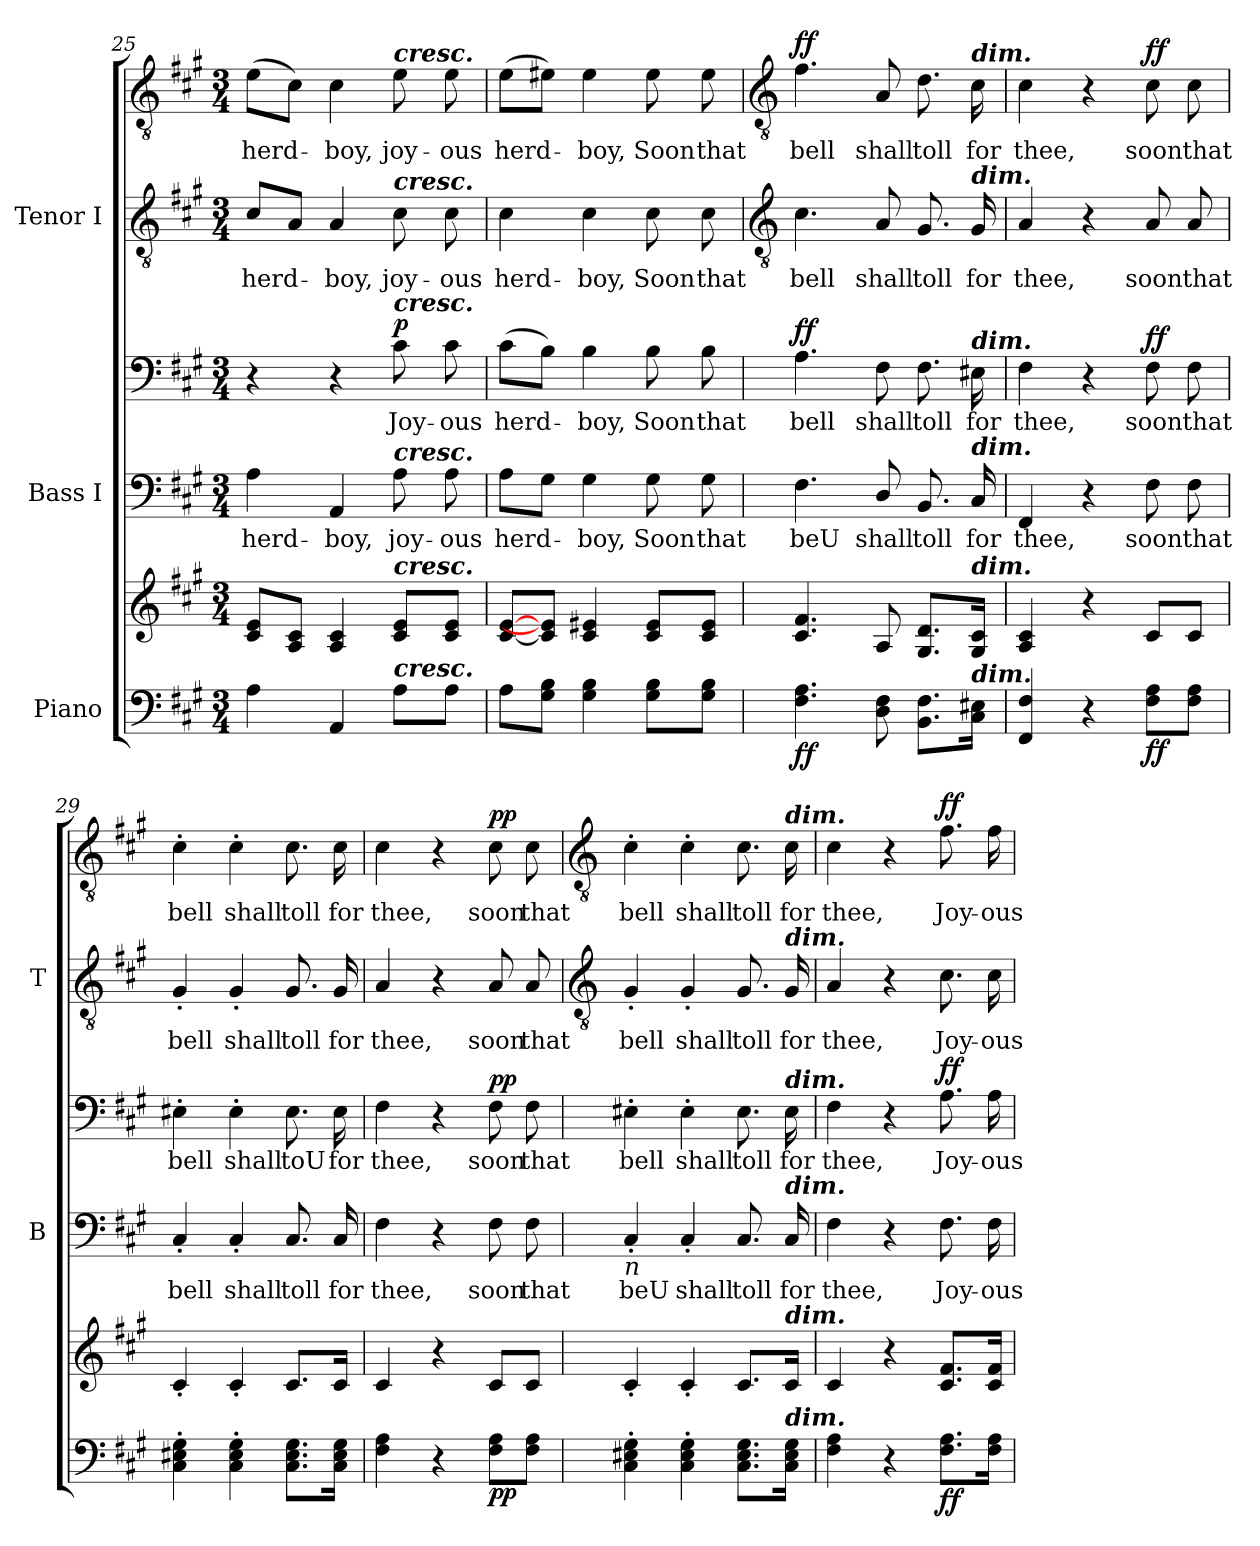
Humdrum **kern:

**kern	**kern	**dynam	**kern	**text	**kern	**text	**dynam	**kern	**text	**kern	**text	**dynam
*part3	*part3	*part3	*part2	*part2	*part2	*part2	*part2	*part1	*part1	*part1	*part1	*part1
*staff6	*staff5	*staff5/6	*staff4	*staff4	*staff3	*staff3	*staff3/4	*staff2	*staff2	*staff1	*staff1	*staff1/2
*I"Piano	*	*	*I"Bass I	*	*	*	*	*I"Tenor I	*	*	*	*
*	*	*	*I'B	*	*	*	*	*I'T	*	*	*	*
*clefF4	*clefG2	*	*clefF4	*	*clefF4	*	*	*clefGv2	*	*clefGv2	*	*
*k[f#c#g#]	*k[f#c#g#]	*	*k[f#c#g#]	*	*k[f#c#g#]	*	*	*k[f#c#g#]	*	*k[f#c#g#]	*	*
*A:	*A:	*	*A:	*	*A:	*	*	*A:	*	*A:	*	*
*M3/4	*M3/4	*	*M3/4	*	*M3/4	*	*	*M3/4	*	*M3/4	*	*
=25	=25	=25	=25	=25	=25	=25	=25	=25	=25	=25	=25	=25
!	!	!	!	!LO:LY:b	!	!	!	!	!LO:LY:b	!	!LO:LY:b	!
4A	8c# 8eL	.	4A	herd-	4r	.	.	8c#/L	herd-	(>8eL	herd-	.
.	8A 8c#J	.	.	.	.	.	.	8A/J	.	8c#J)	.	.
!	!	!	!	!LO:LY:b	!	!	!	!	!LO:LY:b	!	!LO:LY:b	!
4AA	4A 4c#	.	4AA	-boy,	4r	.	.	4A	boy,	4c#	boy,	.
!	!	!	!	!	!	!	!	!	!	!LO:TX:a:Bi:t=cresc.	!	!
!	!	!	!	!	!	!	!	!LO:TX:a:Bi:t=cresc.	!	!	!	!
!	!	!	!	!	!LO:TX:a:Bi:t=cresc.	!	!	!	!	!	!	!
!	!	!	!LO:TX:a:Bi:t=cresc.	!	!	!	!	!	!	!	!	!
!	!LO:TX:a:Bi:t=cresc.	!	!	!	!	!	!	!	!	!	!	!
!LO:TX:a:Bi:t=cresc.	!	!	!	!	!	!	!	!	!	!	!	!
!	!	!	!	!LO:LY:b	!	!LO:LY:b	!LO:DY:b	!	!LO:LY:b	!	!LO:LY:b	!
8AL	8c# 8eL	.	8A	joy-	8c#	Joy-	p	8c#	joy-	8e	joy-	.
!	!	!	!	!LO:LY:b	!	!LO:LY:b	!	!	!LO:LY:b	!	!LO:LY:b	!
8AJ	8c# 8eJ	.	8A	-ous	8c#	-ous	.	8c#	-ous	8e	-ous	.
=26	=26	=26	=26	=26	=26	=26	=26	=26	=26	=26	=26	=26
!	!	!	!	!LO:LY:b	!	!LO:LY:b	!	!	!LO:LY:b	!	!LO:LY:b	!
8AL	[8c# [8eL	.	8AL	herd-	(>8c#L	herd-	.	4c#	herd-	(>8eL	herd-	.
8G# 8BJ	8c#] 8e#]J	.	8G#J	.	8BJ)	.	.	.	.	8e#XJ)	.	.
!	!	!	!	!LO:LY:b	!	!LO:LY:b	!	!	!LO:LY:b	!	!LO:LY:b	!
4G# 4B	4c# 4e#	.	4G#	boy,	4B	boy,	.	4c#	-boy,	4e#	boy,	.
!	!	!	!	!LO:LY:b	!	!LO:LY:b	!	!	!LO:LY:b	!	!LO:LY:b	!
8G# 8BL	8c# 8e#L	.	8G#	Soon	8B	Soon	.	8c#	Soon	8e#	Soon	.
!	!	!	!	!LO:LY:b	!	!LO:LY:b	!	!	!LO:LY:b	!	!LO:LY:b	!
8G# 8BJ	8c# 8e#J	.	8G#	that	8B	that	.	8c#	that	8e#	that	.
!!LO:LB:g=z
=27	=27	=27	=27	=27	=27	=27	=27	=27	=27	=27	=27	=27
*	*	*	*	*	*	*	*	*clefGv2	*	*clefGv2	*	*
!	!	!LO:DY:b=2	!	!LO:LY:b	!	!LO:LY:b	!	!	!LO:LY:b	!	!LO:LY:b	!
!	!	!LO:DY:n=1:b	!	!	!	!	!LO:DY:b=2	!	!	!	!	!
!	!	!	!	!	!	!	!LO:DY:n=1:b	!	!	!	!	!LO:DY:b=2
!	!	!	!	!	!	!	!	!	!	!	!	!LO:DY:n=1:b
4.F# 4.A	4.c# 4.f#	f f	4.F#	beU	4.A	bell	f f	4.c#	bell	4.f#	bell	f f
!	!	!	!	!LO:LY:b	!	!LO:LY:b	!	!	!LO:LY:b	!	!LO:LY:b	!
8D 8F#	8A	.	8D/	shall	8F#	shall	.	8A	shall	8A	shall	.
!	!	!	!	!LO:LY:b	!	!LO:LY:b	!	!	!LO:LY:b	!	!LO:LY:b	!
8.BB 8.F#L	8.G# 8.dL	.	8.BB	toll	8.F#	toll	.	8.G#	toll	8.d	toll	.
!	!	!	!	!	!	!	!	!	!	!LO:TX:a:Bi:t=dim.	!	!
!	!	!	!	!	!	!	!	!LO:TX:a:Bi:t=dim.	!	!	!	!
!	!	!	!	!	!LO:TX:a:Bi:t=dim.	!	!	!	!	!	!	!
!	!	!	!LO:TX:a:Bi:t=dim.	!	!	!	!	!	!	!	!	!
!	!LO:TX:a:Bi:t=dim.	!	!	!	!	!	!	!	!	!	!	!
!LO:TX:a:Bi:t=dim.	!	!	!	!	!	!	!	!	!	!	!	!
!	!	!	!	!LO:LY:b	!	!LO:LY:b	!	!	!LO:LY:b	!	!LO:LY:b	!
16C# 16E#XJ	16G# 16c#J	.	16C#	for	16E#X	for	.	16G#	for	16c#	for	.
=28	=28	=28	=28	=28	=28	=28	=28	=28	=28	=28	=28	=28
!	!	!	!	!LO:LY:b	!	!LO:LY:b	!	!	!LO:LY:b	!	!LO:LY:b	!
4FF# 4F#	4A 4c#	.	4FF#	thee,	4F#	thee,	.	4A	thee,	4c#	thee,	.
4r	4r	.	4r	.	4r	.	.	4r	.	4r	.	.
!	!	!LO:DY:b=2	!	!LO:LY:b	!	!LO:LY:b	!	!	!LO:LY:b	!	!LO:LY:b	!
!	!	!LO:DY:n=1:b	!	!	!	!	!LO:DY:b=2	!	!	!	!	!
!	!	!	!	!	!	!	!LO:DY:n=1:b	!	!	!	!	!LO:DY:b=2
!	!	!	!	!	!	!	!	!	!	!	!	!LO:DY:n=1:b
8F# 8AL	8c#L	f f	8F#	soon	8F#	soon	f f	8A	soon	8c#	soon	f f
!	!	!	!	!LO:LY:b	!	!LO:LY:b	!	!	!LO:LY:b	!	!LO:LY:b	!
8F# 8AJ	8c#J	.	8F#	that	8F#	that	.	8A	that	8c#	that	.
=29	=29	=29	=29	=29	=29	=29	=29	=29	=29	=29	=29	=29
!	!	!	!	!LO:LY:b	!	!LO:LY:b	!	!	!LO:LY:b	!	!LO:LY:b	!
4C#' 4E#X' 4G#'	4c#'	.	4C#'	bell	4E#X'	bell	.	4G#'	bell	4c#'	bell	.
!	!	!	!	!LO:LY:b	!	!LO:LY:b	!	!	!LO:LY:b	!	!LO:LY:b	!
4C#' 4E#' 4G#'	4c#'	.	4C#'	shall	4E#'	shall	.	4G#'	shall	4c#'	shall	.
!	!	!	!	!LO:LY:b	!	!LO:LY:b	!	!	!LO:LY:b	!	!LO:LY:b	!
8.C# 8.E# 8.G#L	8.c#L	.	8.C#	toll	8.E#	toU	.	8.G#	toll	8.c#	toll	.
!	!	!	!	!LO:LY:b	!	!LO:LY:b	!	!	!LO:LY:b	!	!LO:LY:b	!
16C# 16E# 16G#J	16c#J	.	16C#	for	16E#	for	.	16G#	for	16c#	for	.
=30	=30	=30	=30	=30	=30	=30	=30	=30	=30	=30	=30	=30
!	!	!	!	!LO:LY:b	!	!LO:LY:b	!	!	!LO:LY:b	!	!LO:LY:b	!
4F# 4A	4c#	.	4F#	thee,	4F#	thee,	.	4A	thee,	4c#	thee,	.
4r	4r	.	4r	.	4r	.	.	4r	.	4r	.	.
!	!	!LO:DY:b=2	!	!LO:LY:b	!	!LO:LY:b	!	!	!LO:LY:b	!	!LO:LY:b	!
!	!	!LO:DY:n=1:b	!	!	!	!	!LO:DY:b=2	!	!	!	!	!
!	!	!	!	!	!	!	!LO:DY:n=1:b	!	!	!	!	!LO:DY:b=2
!	!	!	!	!	!	!	!	!	!	!	!	!LO:DY:n=1:b
8F# 8AL	8c#L	p p	8F#	soon	8F#	soon	p p	8A	soon	8c#	soon	p p
!	!	!	!	!LO:LY:b	!	!LO:LY:b	!	!	!LO:LY:b	!	!LO:LY:b	!
8F# 8AJ	8c#J	.	8F#	that	8F#	that	.	8A	that	8c#	that	.
!!LO:LB:g=z
=31	=31	=31	=31	=31	=31	=31	=31	=31	=31	=31	=31	=31
*	*	*	*	*	*	*	*	*clefGv2	*	*clefGv2	*	*
!	!	!	!LO:TX:b:i:t=n	!	!	!	!	!	!	!	!	!
!	!	!	!	!LO:LY:b	!	!LO:LY:b	!	!	!LO:LY:b	!	!LO:LY:b	!
4C#' 4E#X' 4G#'	4c#'	.	4C#'	beU	4E#X'	bell	.	4G#'	bell	4c#'	bell	.
!	!	!	!	!LO:LY:b	!	!LO:LY:b	!	!	!LO:LY:b	!	!LO:LY:b	!
4C#' 4E#' 4G#'	4c#'	.	4C#'	shall	4E#'	shall	.	4G#'	shall	4c#'	shall	.
!	!	!	!	!LO:LY:b	!	!LO:LY:b	!	!	!LO:LY:b	!	!LO:LY:b	!
8.C# 8.E# 8.G#L	8.c#L	.	8.C#	toll	8.E#	toll	.	8.G#	toll	8.c#	toll	.
!	!	!	!	!	!	!	!	!	!	!LO:TX:a:Bi:t=dim.	!	!
!	!	!	!	!	!	!	!	!LO:TX:a:Bi:t=dim.	!	!	!	!
!	!	!	!	!	!LO:TX:a:Bi:t=dim.	!	!	!	!	!	!	!
!	!	!	!LO:TX:a:Bi:t=dim.	!	!	!	!	!	!	!	!	!
!	!LO:TX:a:Bi:t=dim.	!	!	!	!	!	!	!	!	!	!	!
!LO:TX:a:Bi:t=dim.	!	!	!	!	!	!	!	!	!	!	!	!
!	!	!	!	!LO:LY:b	!	!LO:LY:b	!	!	!LO:LY:b	!	!LO:LY:b	!
16C# 16E# 16G#J	16c#J	.	16C#	for	16E#	for	.	16G#	for	16c#	for	.
=32	=32	=32	=32	=32	=32	=32	=32	=32	=32	=32	=32	=32
!	!	!	!	!LO:LY:b	!	!LO:LY:b	!	!	!LO:LY:b	!	!LO:LY:b	!
4F# 4A	4c#	.	4F#	thee,	4F#	thee,	.	4A	thee,	4c#	thee,	.
4r	4r	.	4r	.	4r	.	.	4r	.	4r	.	.
!	!	!LO:DY:b=2	!	!LO:LY:b	!	!LO:LY:b	!	!	!LO:LY:b	!	!LO:LY:b	!
!	!	!LO:DY:n=1:b	!	!	!	!	!LO:DY:b=2	!	!	!	!	!
!	!	!	!	!	!	!	!LO:DY:n=1:b	!	!	!	!	!LO:DY:b=2
!	!	!	!	!	!	!	!	!	!	!	!	!LO:DY:n=1:b
8.F# 8.AL	8.c# 8.f#L	f f	8.F#	Joy-	8.A	Joy-	f f	8.c#	Joy-	8.f#	Joy-	f f
!	!	!	!	!LO:LY:b	!	!LO:LY:b	!	!	!LO:LY:b	!	!LO:LY:b	!
16F# 16AJ	16c# 16f#J	.	16F#	-ous	16A	-ous	.	16c#	-ous	16f#	-ous	.
=	=	=	=	=	=	=	=	=	=	=	=	=
*-	*-	*-	*-	*-	*-	*-	*-	*-	*-	*-	*-	*-
